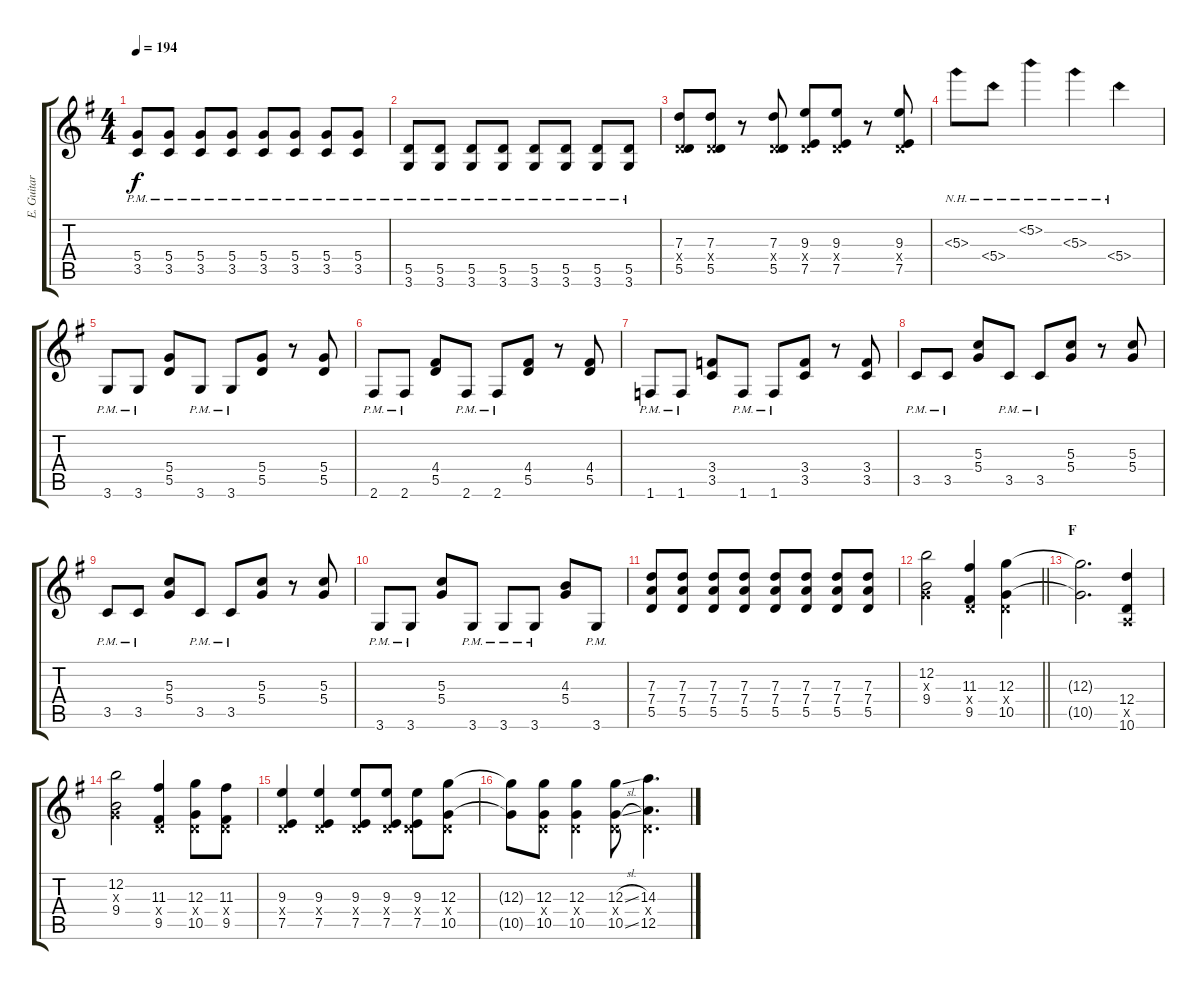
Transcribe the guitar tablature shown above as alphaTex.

\track ("E. Guitar I" "E. Guitar ") {instrument electricguitarclean}
\staff {score tabs}
\tuning (E4 B3 G3 D3 A2 E2) {hide}
\ts (4 4)
\tempo 194
\clef g2
\ks g
(5.4{pm} 3.5{pm}).8{dy f} (5.4{pm} 3.5{pm}).8 (5.4{pm} 3.5{pm}).8 (5.4{pm} 3.5{pm}).8 (5.4{pm} 3.5{pm}).8 (5.4{pm} 3.5{pm}).8 (5.4{pm} 3.5{pm}).8 (5.4{pm} 3.5{pm}).8 |
(5.5{pm} 3.6{pm}).8 (5.5{pm} 3.6{pm}).8 (5.5{pm} 3.6{pm}).8 (5.5{pm} 3.6{pm}).8 (5.5{pm} 3.6{pm}).8 (5.5{pm} 3.6{pm}).8 (5.5{pm} 3.6{pm}).8 (5.5{pm} 3.6{pm}).8 |
(7.3 0.4{x} 5.5).8 (7.3 0.4{x} 5.5).8 r.8 (7.3 0.4{x} 5.5).8 (9.3 0.4{x} 7.5).8 (9.3 0.4{x} 7.5).8 r.8 (9.3 0.4{x} 7.5).8 |
5.3{nh}.8 5.4{nh}.8 5.2{nh}.4 5.3{nh}.4 5.4{nh}.4 |
3.6{pm}.8 3.6{pm}.8 (5.4 5.5).8 3.6{pm}.8 3.6{pm}.8 (5.4 5.5).8 r.8 (5.4 5.5).8 |
2.6{pm}.8 2.6{pm}.8 (4.4 5.5).8 2.6{pm}.8 2.6{pm}.8 (4.4 5.5).8 r.8 (4.4 5.5).8 |
1.6{pm}.8 1.6{pm}.8 (3.4 3.5).8 1.6{pm}.8 1.6{pm}.8 (3.4 3.5).8 r.8 (3.4 3.5).8 |
3.5{pm}.8 3.5{pm}.8 (5.3 5.4).8 3.5{pm}.8 3.5{pm}.8 (5.3 5.4).8 r.8 (5.3 5.4).8 |
3.5{pm}.8 3.5{pm}.8 (5.3 5.4).8 3.5{pm}.8 3.5{pm}.8 (5.3 5.4).8 r.8 (5.3 5.4).8 |
3.6{pm}.8 3.6{pm}.8 (5.3 5.4).8 3.6{pm}.8 3.6{pm}.8 3.6{pm}.8 (4.3 5.4).8 3.6{pm}.8 |
(7.3 7.4 5.5).8 (7.3 7.4 5.5).8 (7.3 7.4 5.5).8 (7.3 7.4 5.5).8 (7.3 7.4 5.5).8 (7.3 7.4 5.5).8 (7.3 7.4 5.5).8 (7.3 7.4 5.5).8 |
\barLineRight lightlight
(12.2 0.3{x} 9.4).2 (11.3 0.4{x} 9.5).4 (12.3 0.4{x} 10.5).4 |
\section ("" "F")
(12.3{t} 10.5{t}).2{d} (12.4 0.5{x} 10.6).4 |
(12.2 0.3{x} 9.4).2 (11.3 0.4{x} 9.5).4 (12.3 0.4{x} 10.5).8 (11.3 0.4{x} 9.5).8 |
(9.3 0.4{x} 7.5).4 (9.3 0.4{x} 7.5).4 (9.3 0.4{x} 7.5).8 (9.3 0.4{x} 7.5).8 (9.3 0.4{x} 7.5).8 (12.3 0.4{x} 10.5).8 |
(12.3{t} 10.5{t}).8 (12.3 0.4{x} 10.5).8 (12.3 0.4{x} 10.5).4 (12.3{sl} 0.4{x} 10.5{sl}).8 (14.3 0.4{x} 12.5).4{d}
